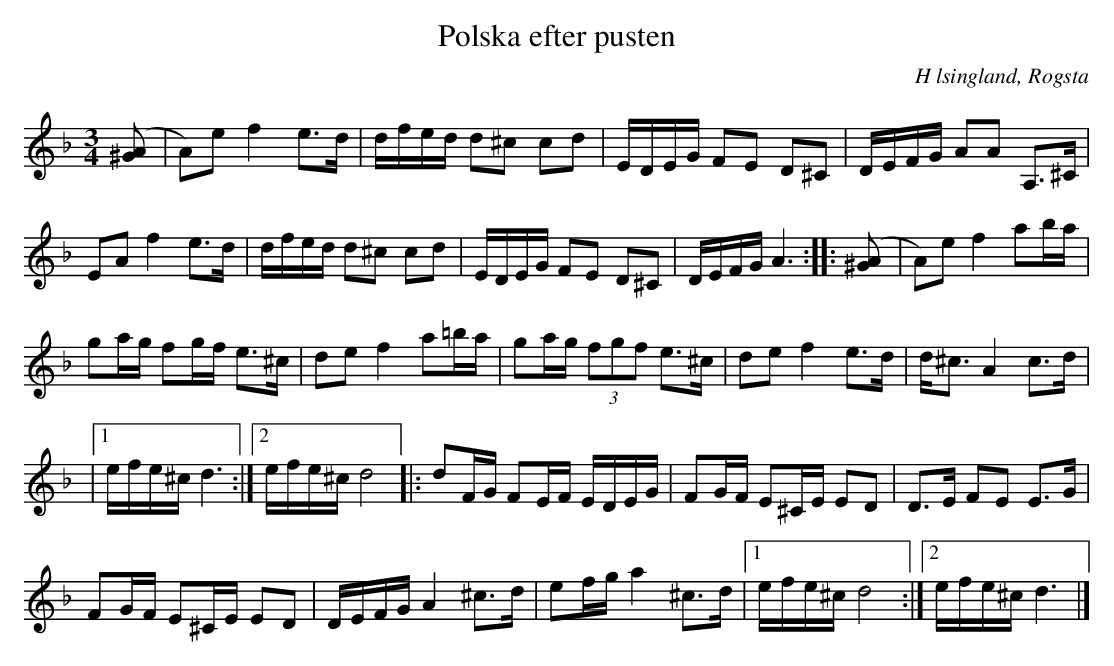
X:1
T:Polska efter pusten
O:H lsingland, Rogsta
M:3/4
L:1/8
K:Dm
([^GA] | A)e f2 e>d | d/f/e/d/ d^c cd | E/D/E/G/ FE D^C | D/E/F/G/ AA A,>^C |
EA f2 e>d | d/f/e/d/ d^c cd | E/D/E/G/ FE D^C | D/E/F/G/ A3 :: ([^GA] | A)e f2 ab/a/ |
ga/g/ fg/f/ e>^c | de f2 a=b/a/ | ga/g/ (3fgf e>^c | de f2 e>d | d<^c A2 c>d |
|1 e/f/e/^c/ d3 :|2 e/f/e/^c/ d4 |: dF/G/ FE/F/ E/D/E/G/ | FG/F/ E^C/E/ ED | D>E FE E>G |
FG/F/ E^C/E/ ED | D/E/F/G/ A2 ^c>d | ef/g/ a2 ^c>d |1 e/f/e/^c/ d4 :|2 e/f/e/^c/ d3 |]
